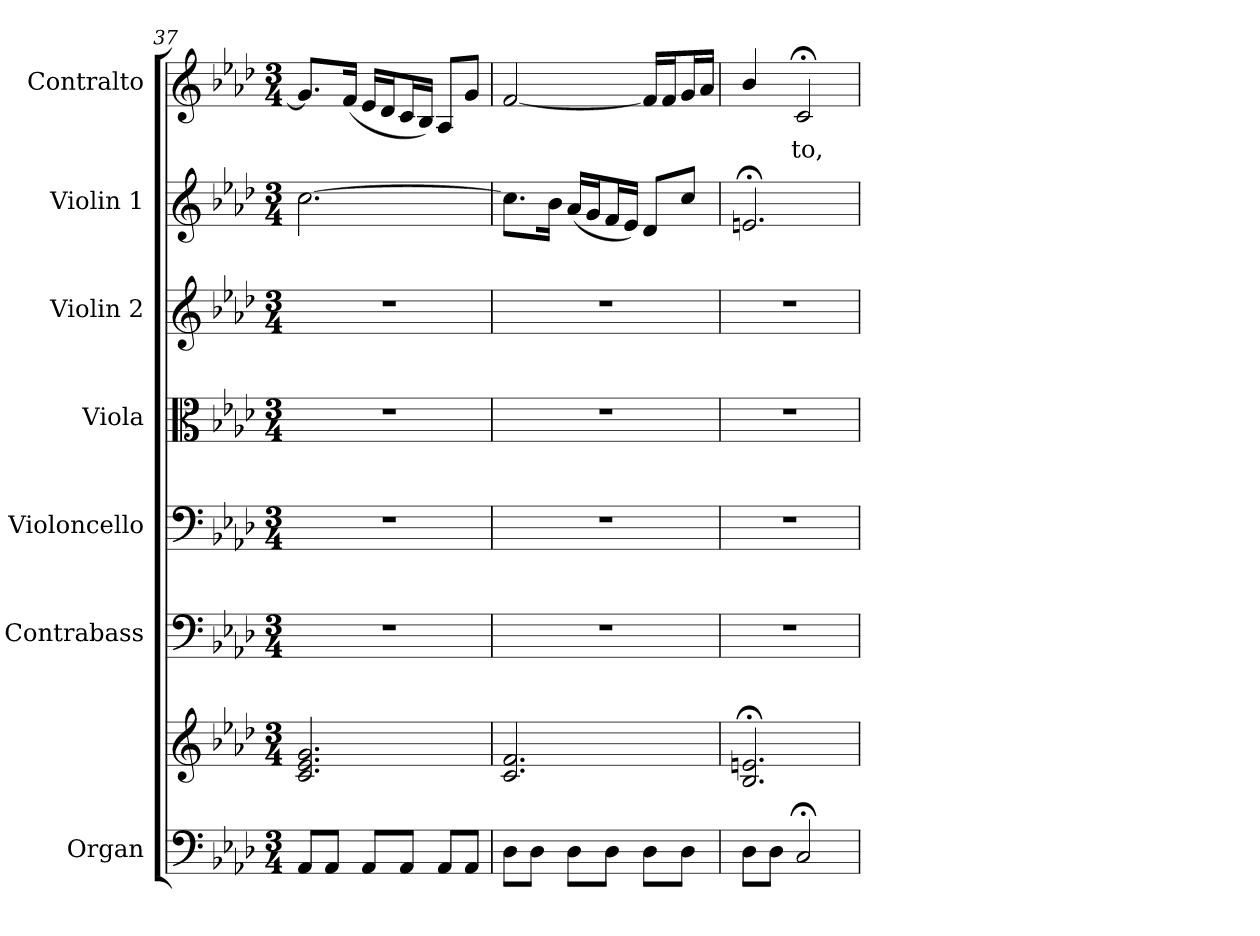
**kern	**kern	**kern	**kern	**kern	**kern	**kern	**kern	**text
*part7	*part7	*part6	*part5	*part4	*part3	*part2	*part1	*part1
*staff8	*staff7	*staff6	*staff5	*staff4	*staff3	*staff2	*staff1	*staff1
*I"Organ	*	*I"Contrabass	*I"Violoncello	*I"Viola	*I"Violin 2	*I"Violin 1	*I"Contralto	*
*I'Org.	*	*I'Cb.	*I'Vc.	*I'Vla.	*I'Vln. 2	*I'Vln. 1	*I'C.	*
!!LO:LB:g=z
*clefF4	*clefG2	*clefF4	*clefF4	*clefC3	*clefG2	*clefG2	*clefG2	*
*	*	*ITrd7c12	*	*	*	*	*	*
*k[b-e-a-d-]	*k[b-e-a-d-]	*k[b-e-a-d-]	*k[b-e-a-d-]	*k[b-e-a-d-]	*k[b-e-a-d-]	*k[b-e-a-d-]	*k[b-e-a-d-]	*
*f:	*f:	*f:	*f:	*f:	*f:	*f:	*f:	*
*M3/4	*M3/4	*M3/4	*M3/4	*M3/4	*M3/4	*M3/4	*M3/4	*
=37	=37	=37	=37	=37	=37	=37	=37	=37
!	!	!LO:N:vis=1	!LO:N:vis=1	!LO:N:vis=1	!LO:N:vis=1	!	!	!
8AA-i/L	2.ci/ 2.e-i 2.gi	2.r	2.r	2.r	2.r	[2.cci\	8.gi/L]	.
8AA-i/J	.	.	.	.	.	.	.	.
.	.	.	.	.	.	.	(16fi/Jk	.
8AA-i/L	.	.	.	.	.	.	16e-i/LL	.
.	.	.	.	.	.	.	16d-i/J	.
8AA-i/J	.	.	.	.	.	.	16ci/L	.
.	.	.	.	.	.	.	16B-i/JJ)	.
8AA-i/L	.	.	.	.	.	.	8A-i/L	.
8AA-i/J	.	.	.	.	.	.	8gi/J	.
=38	=38	=38	=38	=38	=38	=38	=38	=38
!	!	!LO:N:vis=1	!LO:N:vis=1	!LO:N:vis=1	!LO:N:vis=1	!	!	!
8D-i\L	2.ci/ 2.fi	2.r	2.r	2.r	2.r	8.cci\L]	[2fi/	.
8D-i\J	.	.	.	.	.	.	.	.
.	.	.	.	.	.	16b-i\Jk	.	.
8D-i\L	.	.	.	.	.	(16a-i/LL	.	.
.	.	.	.	.	.	16gi/J	.	.
8D-i\J	.	.	.	.	.	16fi/L	.	.
.	.	.	.	.	.	16e-i/JJ)	.	.
8D-i\L	.	.	.	.	.	8d-i/L	16fi/LL]	.
.	.	.	.	.	.	.	16fi/J	.
8D-i\J	.	.	.	.	.	8cci/J	16gi/L	.
.	.	.	.	.	.	.	16a-i/JJ	.
=39	=39	=39	=39	=39	=39	=39	=39	=39
!	!	!LO:N:vis=1	!LO:N:vis=1	!LO:N:vis=1	!LO:N:vis=1	!	!	!
8D-i\L	2.B-i/; 2.eni;	2.r	2.r	2.r	2.r	2.en;i/	4b-i/	.
8D-i\J	.	.	.	.	.	.	.	.
!	!	!	!	!	!	!	!	!LO:LY:b:color=#000000
2C;i/	.	.	.	.	.	.	2c;i/	-to,
=	=	=	=	=	=	=	=	=
*-	*-	*-	*-	*-	*-	*-	*-	*-
